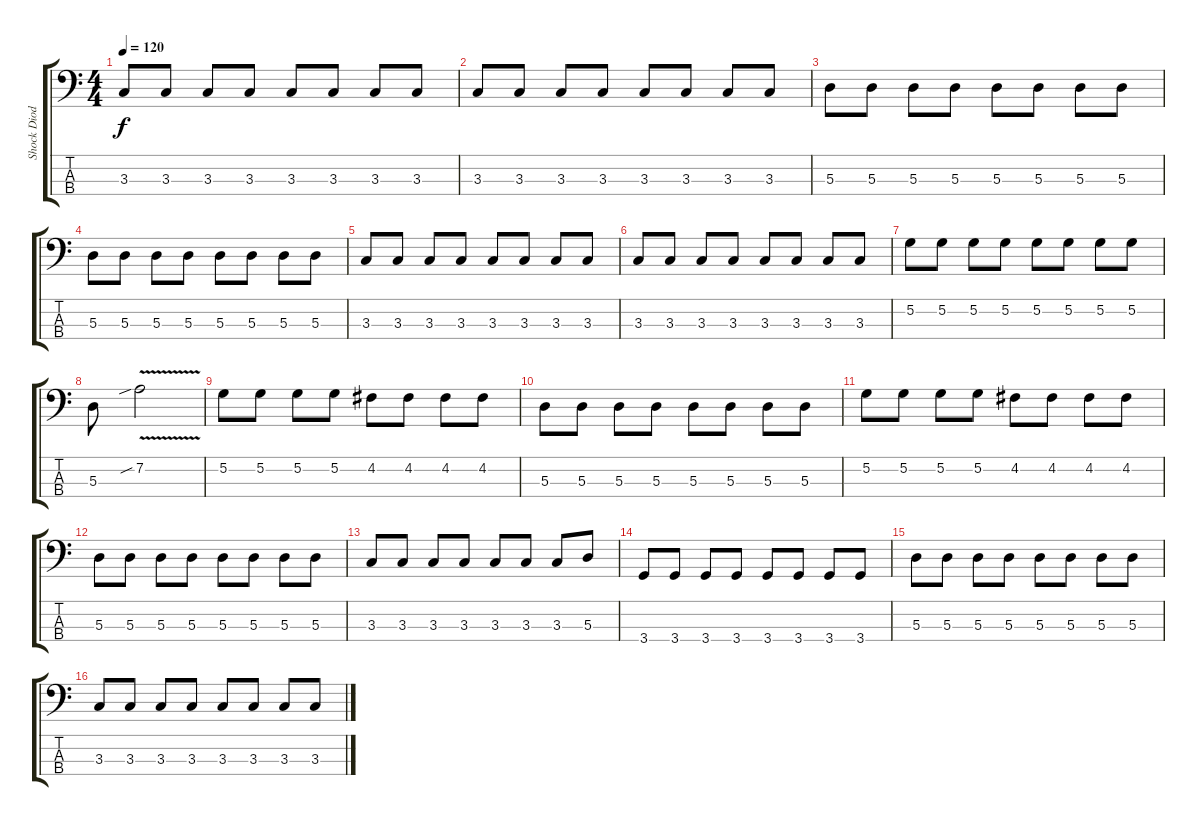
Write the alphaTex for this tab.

\track ("Shock Diode" "Shock Diod") {instrument electricbasspick}
\staff {score tabs}
\tuning (G2 D2 A1 E1) {hide}
\ts (4 4)
\tempo 120
\clef f4
\ks c
3.3.8{dy f} 3.3.8 3.3.8 3.3.8 3.3.8 3.3.8 3.3.8 3.3.8 |
3.3.8 3.3.8 3.3.8 3.3.8 3.3.8 3.3.8 3.3.8 3.3.8 |
5.3.8 5.3.8 5.3.8 5.3.8 5.3.8 5.3.8 5.3.8 5.3.8 |
5.3.8 5.3.8 5.3.8 5.3.8 5.3.8 5.3.8 5.3.8 5.3.8 |
3.3.8 3.3.8 3.3.8 3.3.8 3.3.8 3.3.8 3.3.8 3.3.8 |
3.3.8 3.3.8 3.3.8 3.3.8 3.3.8 3.3.8 3.3.8 3.3.8 |
5.2.8 5.2.8 5.2.8 5.2.8 5.2.8 5.2.8 5.2.8 5.2.8 |
5.3.8 7.2{v sib}.2 |
5.2.8 5.2.8 5.2.8 5.2.8 4.2.8 4.2.8 4.2.8 4.2.8 |
5.3.8 5.3.8 5.3.8 5.3.8 5.3.8 5.3.8 5.3.8 5.3.8 |
5.2.8 5.2.8 5.2.8 5.2.8 4.2.8 4.2.8 4.2.8 4.2.8 |
5.3.8 5.3.8 5.3.8 5.3.8 5.3.8 5.3.8 5.3.8 5.3.8 |
3.3.8 3.3.8 3.3.8 3.3.8 3.3.8 3.3.8 3.3.8 5.3.8 |
3.4.8 3.4.8 3.4.8 3.4.8 3.4.8 3.4.8 3.4.8 3.4.8 |
5.3.8 5.3.8 5.3.8 5.3.8 5.3.8 5.3.8 5.3.8 5.3.8 |
3.3.8 3.3.8 3.3.8 3.3.8 3.3.8 3.3.8 3.3.8 3.3.8
